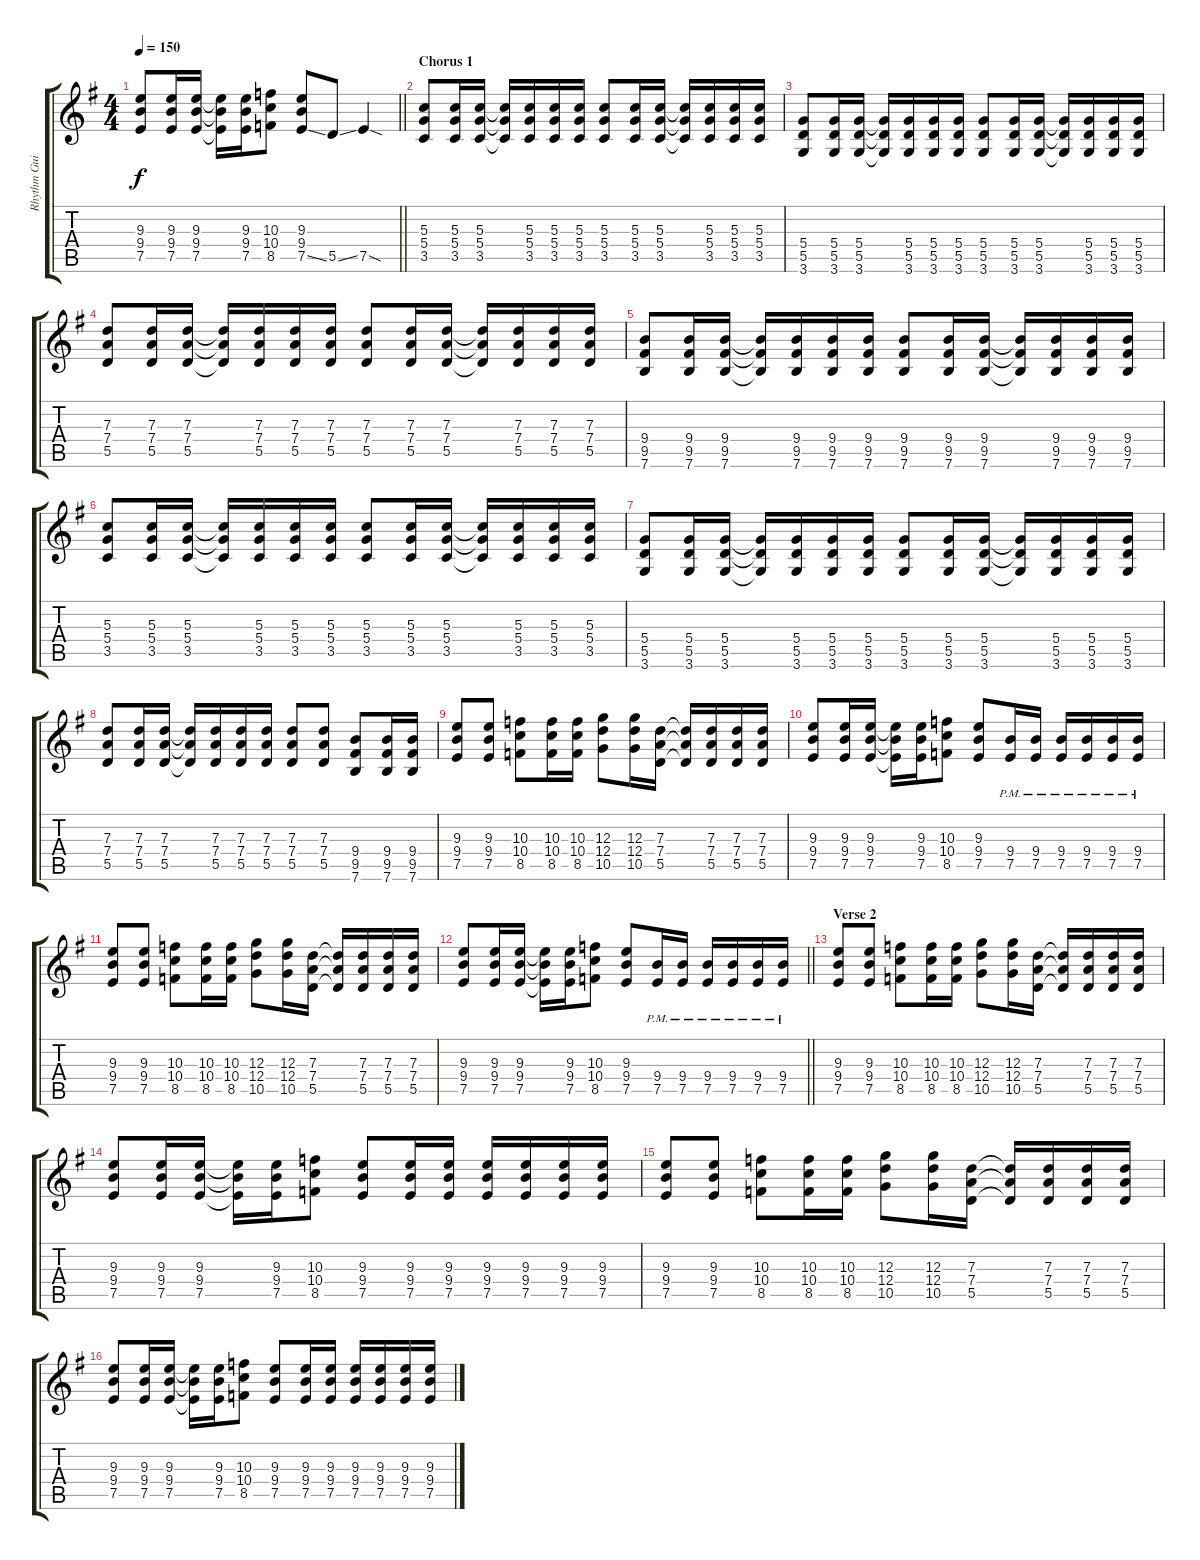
\track ("Rhythm Guitar" "Rhythm Gui") {instrument distortionguitar}
\staff {score tabs}
\tuning (E4 B3 G3 D3 A2 E2) {hide}
\ts (4 4)
\tempo 150
\clef g2
\barLineRight lightlight
\ks eminor
(9.3 9.4 7.5).8{dy f} (9.3 9.4 7.5).16 (9.3 9.4 7.5).16 (9.3{t} 9.4{t} 7.5{t}).16 (9.3 9.4 7.5).16 (10.3 10.4 8.5).8 (9.3 9.4 7.5{ss}).8 5.5{ss}.8 7.5{sod}.4 |
\section ("" "Chorus 1")
(5.3 5.4 3.5).8 (5.3 5.4 3.5).16 (5.3 5.4 3.5).16 (5.3{t} 5.4{t} 3.5{t}).16 (5.3 5.4 3.5).16 (5.3 5.4 3.5).16 (5.3 5.4 3.5).16 (5.3 5.4 3.5).8 (5.3 5.4 3.5).16 (5.3 5.4 3.5).16 (5.3{t} 5.4{t} 3.5{t}).16 (5.3 5.4 3.5).16 (5.3 5.4 3.5).16 (5.3 5.4 3.5).16 |
(5.4 5.5 3.6).8 (5.4 5.5 3.6).16 (5.4 5.5 3.6).16 (5.4{t} 5.5{t} 3.6{t}).16 (5.4 5.5 3.6).16 (5.4 5.5 3.6).16 (5.4 5.5 3.6).16 (5.4 5.5 3.6).8 (5.4 5.5 3.6).16 (5.4 5.5 3.6).16 (5.4{t} 5.5{t} 3.6{t}).16 (5.4 5.5 3.6).16 (5.4 5.5 3.6).16 (5.4 5.5 3.6).16 |
(7.3 7.4 5.5).8 (7.3 7.4 5.5).16 (7.3 7.4 5.5).16 (7.3{t} 7.4{t} 5.5{t}).16 (7.3 7.4 5.5).16 (7.3 7.4 5.5).16 (7.3 7.4 5.5).16 (7.3 7.4 5.5).8 (7.3 7.4 5.5).16 (7.3 7.4 5.5).16 (7.3{t} 7.4{t} 5.5{t}).16 (7.3 7.4 5.5).16 (7.3 7.4 5.5).16 (7.3 7.4 5.5).16 |
(9.4 9.5 7.6).8 (9.4 9.5 7.6).16 (9.4 9.5 7.6).16 (9.4{t} 9.5{t} 7.6{t}).16 (9.4 9.5 7.6).16 (9.4 9.5 7.6).16 (9.4 9.5 7.6).16 (9.4 9.5 7.6).8 (9.4 9.5 7.6).16 (9.4 9.5 7.6).16 (9.4{t} 9.5{t} 7.6{t}).16 (9.4 9.5 7.6).16 (9.4 9.5 7.6).16 (9.4 9.5 7.6).16 |
(5.3 5.4 3.5).8 (5.3 5.4 3.5).16 (5.3 5.4 3.5).16 (5.3{t} 5.4{t} 3.5{t}).16 (5.3 5.4 3.5).16 (5.3 5.4 3.5).16 (5.3 5.4 3.5).16 (5.3 5.4 3.5).8 (5.3 5.4 3.5).16 (5.3 5.4 3.5).16 (5.3{t} 5.4{t} 3.5{t}).16 (5.3 5.4 3.5).16 (5.3 5.4 3.5).16 (5.3 5.4 3.5).16 |
(5.4 5.5 3.6).8 (5.4 5.5 3.6).16 (5.4 5.5 3.6).16 (5.4{t} 5.5{t} 3.6{t}).16 (5.4 5.5 3.6).16 (5.4 5.5 3.6).16 (5.4 5.5 3.6).16 (5.4 5.5 3.6).8 (5.4 5.5 3.6).16 (5.4 5.5 3.6).16 (5.4{t} 5.5{t} 3.6{t}).16 (5.4 5.5 3.6).16 (5.4 5.5 3.6).16 (5.4 5.5 3.6).16 |
(7.3 7.4 5.5).8 (7.3 7.4 5.5).16 (7.3 7.4 5.5).16 (7.3{t} 7.4{t} 5.5{t}).16 (7.3 7.4 5.5).16 (7.3 7.4 5.5).16 (7.3 7.4 5.5).16 (7.3 7.4 5.5).8 (7.3 7.4 5.5).8 (9.4 9.5 7.6).8 (9.4 9.5 7.6).16 (9.4 9.5 7.6).16 |
(9.3 9.4 7.5).8 (9.3 9.4 7.5).8 (10.3 10.4 8.5).8 (10.3 10.4 8.5).16 (10.3 10.4 8.5).16 (12.3 12.4 10.5).8 (12.3 12.4 10.5).16 (7.3 7.4 5.5).16 (7.3{t} 7.4{t} 5.5{t}).16 (7.3 7.4 5.5).16 (7.3 7.4 5.5).16 (7.3 7.4 5.5).16 |
(9.3 9.4 7.5).8 (9.3 9.4 7.5).16 (9.3 9.4 7.5).16 (9.3{t} 9.4{t} 7.5{t}).16 (9.3 9.4 7.5).16 (10.3 10.4 8.5).8 (9.3 9.4 7.5).8 (9.4{pm} 7.5{pm}).16 (9.4{pm} 7.5{pm}).16 (9.4{pm} 7.5{pm}).16 (9.4{pm} 7.5{pm}).16 (9.4{pm} 7.5{pm}).16 (9.4{pm} 7.5{pm}).16 |
(9.3 9.4 7.5).8 (9.3 9.4 7.5).8 (10.3 10.4 8.5).8 (10.3 10.4 8.5).16 (10.3 10.4 8.5).16 (12.3 12.4 10.5).8 (12.3 12.4 10.5).16 (7.3 7.4 5.5).16 (7.3{t} 7.4{t} 5.5{t}).16 (7.3 7.4 5.5).16 (7.3 7.4 5.5).16 (7.3 7.4 5.5).16 |
\barLineRight lightlight
(9.3 9.4 7.5).8 (9.3 9.4 7.5).16 (9.3 9.4 7.5).16 (9.3{t} 9.4{t} 7.5{t}).16 (9.3 9.4 7.5).16 (10.3 10.4 8.5).8 (9.3 9.4 7.5).8 (9.4{pm} 7.5{pm}).16 (9.4{pm} 7.5{pm}).16 (9.4{pm} 7.5{pm}).16 (9.4{pm} 7.5{pm}).16 (9.4{pm} 7.5{pm}).16 (9.4{pm} 7.5{pm}).16 |
\section ("" "Verse 2")
(9.3 9.4 7.5).8 (9.3 9.4 7.5).8 (10.3 10.4 8.5).8 (10.3 10.4 8.5).16 (10.3 10.4 8.5).16 (12.3 12.4 10.5).8 (12.3 12.4 10.5).16 (7.3 7.4 5.5).16 (7.3{t} 7.4{t} 5.5{t}).16 (7.3 7.4 5.5).16 (7.3 7.4 5.5).16 (7.3 7.4 5.5).16 |
(9.3 9.4 7.5).8 (9.3 9.4 7.5).16 (9.3 9.4 7.5).16 (9.3{t} 9.4{t} 7.5{t}).16 (9.3 9.4 7.5).16 (10.3 10.4 8.5).8 (9.3 9.4 7.5).8 (9.3 9.4 7.5).16 (9.3 9.4 7.5).16 (9.3 9.4 7.5).16 (9.3 9.4 7.5).16 (9.3 9.4 7.5).16 (9.3 9.4 7.5).16 |
(9.3 9.4 7.5).8 (9.3 9.4 7.5).8 (10.3 10.4 8.5).8 (10.3 10.4 8.5).16 (10.3 10.4 8.5).16 (12.3 12.4 10.5).8 (12.3 12.4 10.5).16 (7.3 7.4 5.5).16 (7.3{t} 7.4{t} 5.5{t}).16 (7.3 7.4 5.5).16 (7.3 7.4 5.5).16 (7.3 7.4 5.5).16 |
(9.3 9.4 7.5).8 (9.3 9.4 7.5).16 (9.3 9.4 7.5).16 (9.3{t} 9.4{t} 7.5{t}).16 (9.3 9.4 7.5).16 (10.3 10.4 8.5).8 (9.3 9.4 7.5).8 (9.3 9.4 7.5).16 (9.3 9.4 7.5).16 (9.3 9.4 7.5).16 (9.3 9.4 7.5).16 (9.3 9.4 7.5).16 (9.3 9.4 7.5).16
